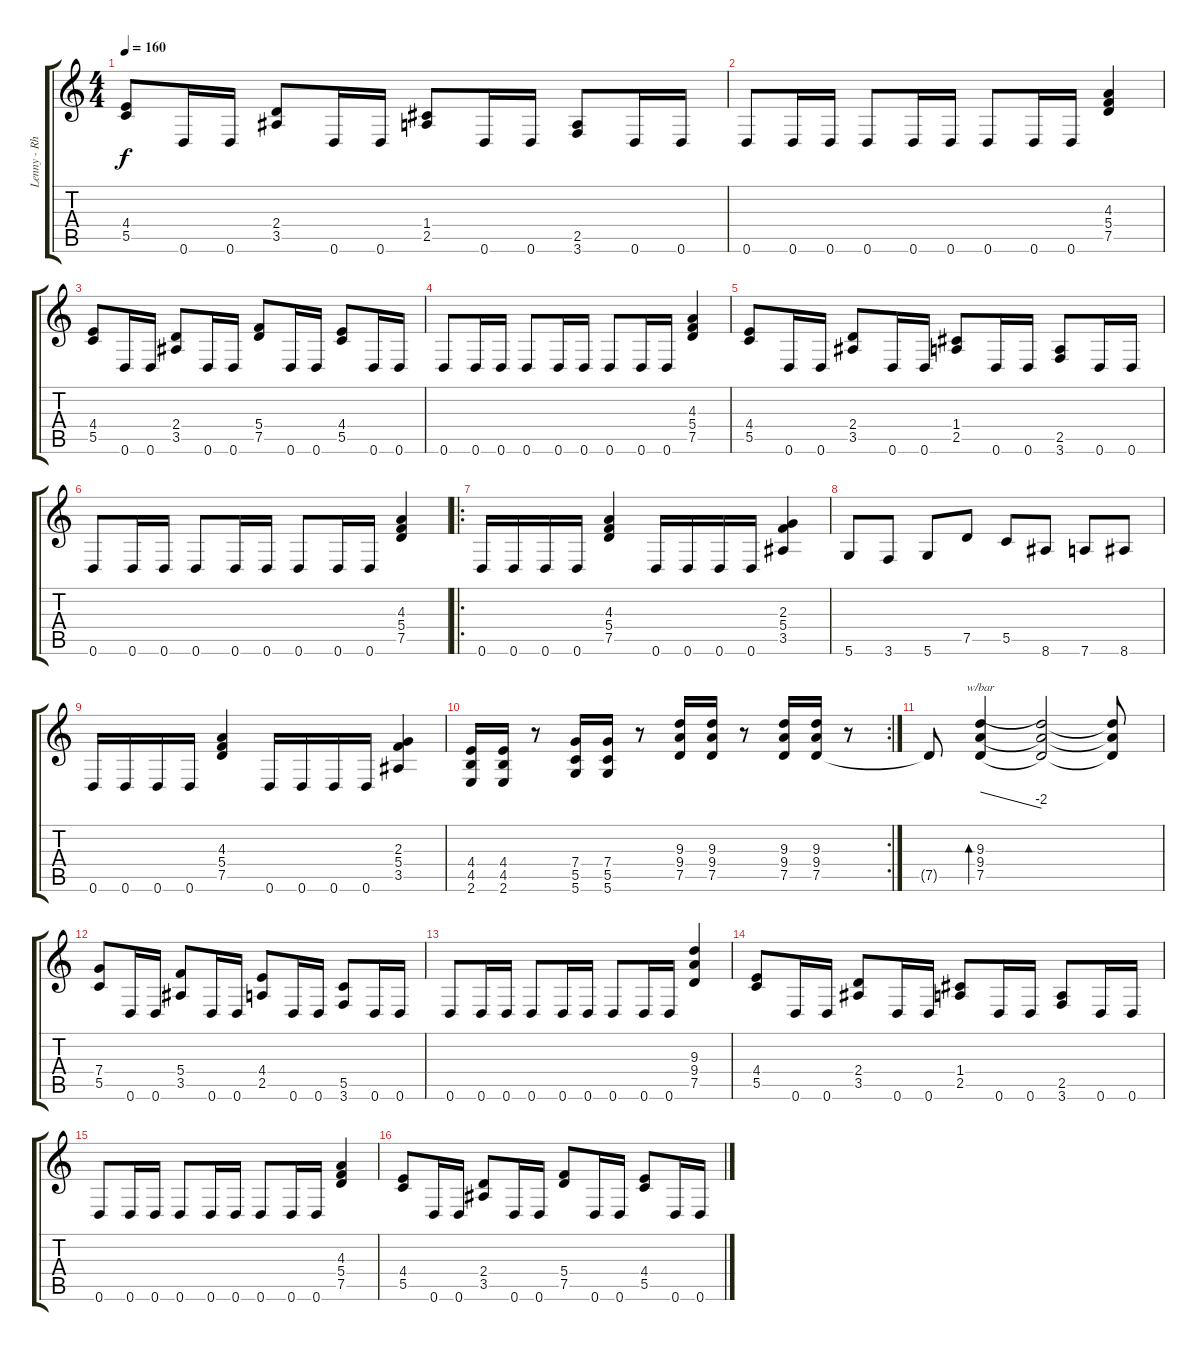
\track ("Lenny - Rhytm/Lead" "Lenny - Rh") {instrument distortionguitar}
\staff {score tabs}
\tuning (D4 A3 F3 C3 G2 D2) {hide}
\ts (4 4)
\tempo 160
\clef g2
\ks c
(4.4 5.5).8{dy f} 0.6.16 0.6.16 (2.4 3.5).8 0.6.16 0.6.16 (1.4 2.5).8 0.6.16 0.6.16 (2.5 3.6).8 0.6.16 0.6.16 |
0.6.8 0.6.16 0.6.16 0.6.8 0.6.16 0.6.16 0.6.8 0.6.16 0.6.16 (4.3 5.4 7.5).4 |
(4.4 5.5).8 0.6.16 0.6.16 (2.4 3.5).8 0.6.16 0.6.16 (5.4 7.5).8 0.6.16 0.6.16 (4.4 5.5).8 0.6.16 0.6.16 |
0.6.8 0.6.16 0.6.16 0.6.8 0.6.16 0.6.16 0.6.8 0.6.16 0.6.16 (4.3 5.4 7.5).4 |
(4.4 5.5).8 0.6.16 0.6.16 (2.4 3.5).8 0.6.16 0.6.16 (1.4 2.5).8 0.6.16 0.6.16 (2.5 3.6).8 0.6.16 0.6.16 |
0.6.8 0.6.16 0.6.16 0.6.8 0.6.16 0.6.16 0.6.8 0.6.16 0.6.16 (4.3 5.4 7.5).4 |
\ro
0.6.16 0.6.16 0.6.16 0.6.16 (4.3 5.4 7.5).4 0.6.16 0.6.16 0.6.16 0.6.16 (2.3 5.4 3.5).4 |
5.6.8 3.6.8 5.6.8 7.5.8 5.5.8 8.6.8 7.6.8 8.6.8 |
0.6.16 0.6.16 0.6.16 0.6.16 (4.3 5.4 7.5).4 0.6.16 0.6.16 0.6.16 0.6.16 (2.3 5.4 3.5).4 |
\rc 2
(4.4 4.5 2.6).16 (4.4 4.5 2.6).16 r.8 (7.4 5.5 5.6).16 (7.4 5.5 5.6).16 r.8 (9.3 9.4 7.5).16 (9.3 9.4 7.5).16 r.8 (9.3 9.4 7.5).16 (9.3 9.4 7.5).16 r.8 |
7.5{t}.8 (9.3 9.4 7.5).4{tbe (dive default 0 0 60 -8) bd 60} (9.3{t} 9.4{t} 7.5{t}).2 (9.3{t} 9.4{t} 7.5{t}).8 |
(7.4 5.5).8 0.6.16 0.6.16 (5.4 3.5).8 0.6.16 0.6.16 (4.4 2.5).8 0.6.16 0.6.16 (5.5 3.6).8 0.6.16 0.6.16 |
0.6.8 0.6.16 0.6.16 0.6.8 0.6.16 0.6.16 0.6.8 0.6.16 0.6.16 (9.3 9.4 7.5).4 |
(4.4 5.5).8 0.6.16 0.6.16 (2.4 3.5).8 0.6.16 0.6.16 (1.4 2.5).8 0.6.16 0.6.16 (2.5 3.6).8 0.6.16 0.6.16 |
0.6.8 0.6.16 0.6.16 0.6.8 0.6.16 0.6.16 0.6.8 0.6.16 0.6.16 (4.3 5.4 7.5).4 |
(4.4 5.5).8 0.6.16 0.6.16 (2.4 3.5).8 0.6.16 0.6.16 (5.4 7.5).8 0.6.16 0.6.16 (4.4 5.5).8 0.6.16 0.6.16
